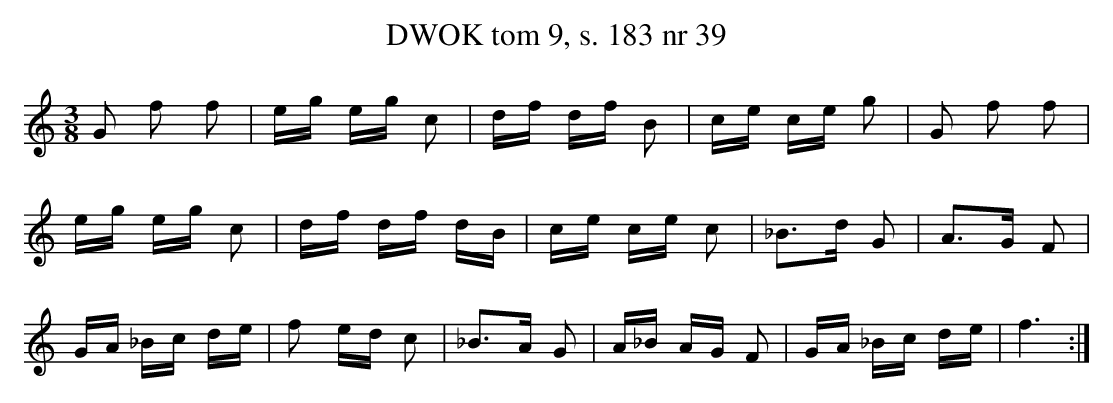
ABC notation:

X:1
T:DWOK tom 9, s. 183 nr 39
L:1/16
M:3/8
K:C
G2 f2 f2|eg eg c2|df df B2|ce ce g2|G2 f2 f2|
eg eg c2|df df dB|ce ce c2|_B3d G2|A3G F2|
GA _Bc de|f2 ed c2|_B3A G2|A_B AG F2|GA _Bc de|f6:|
